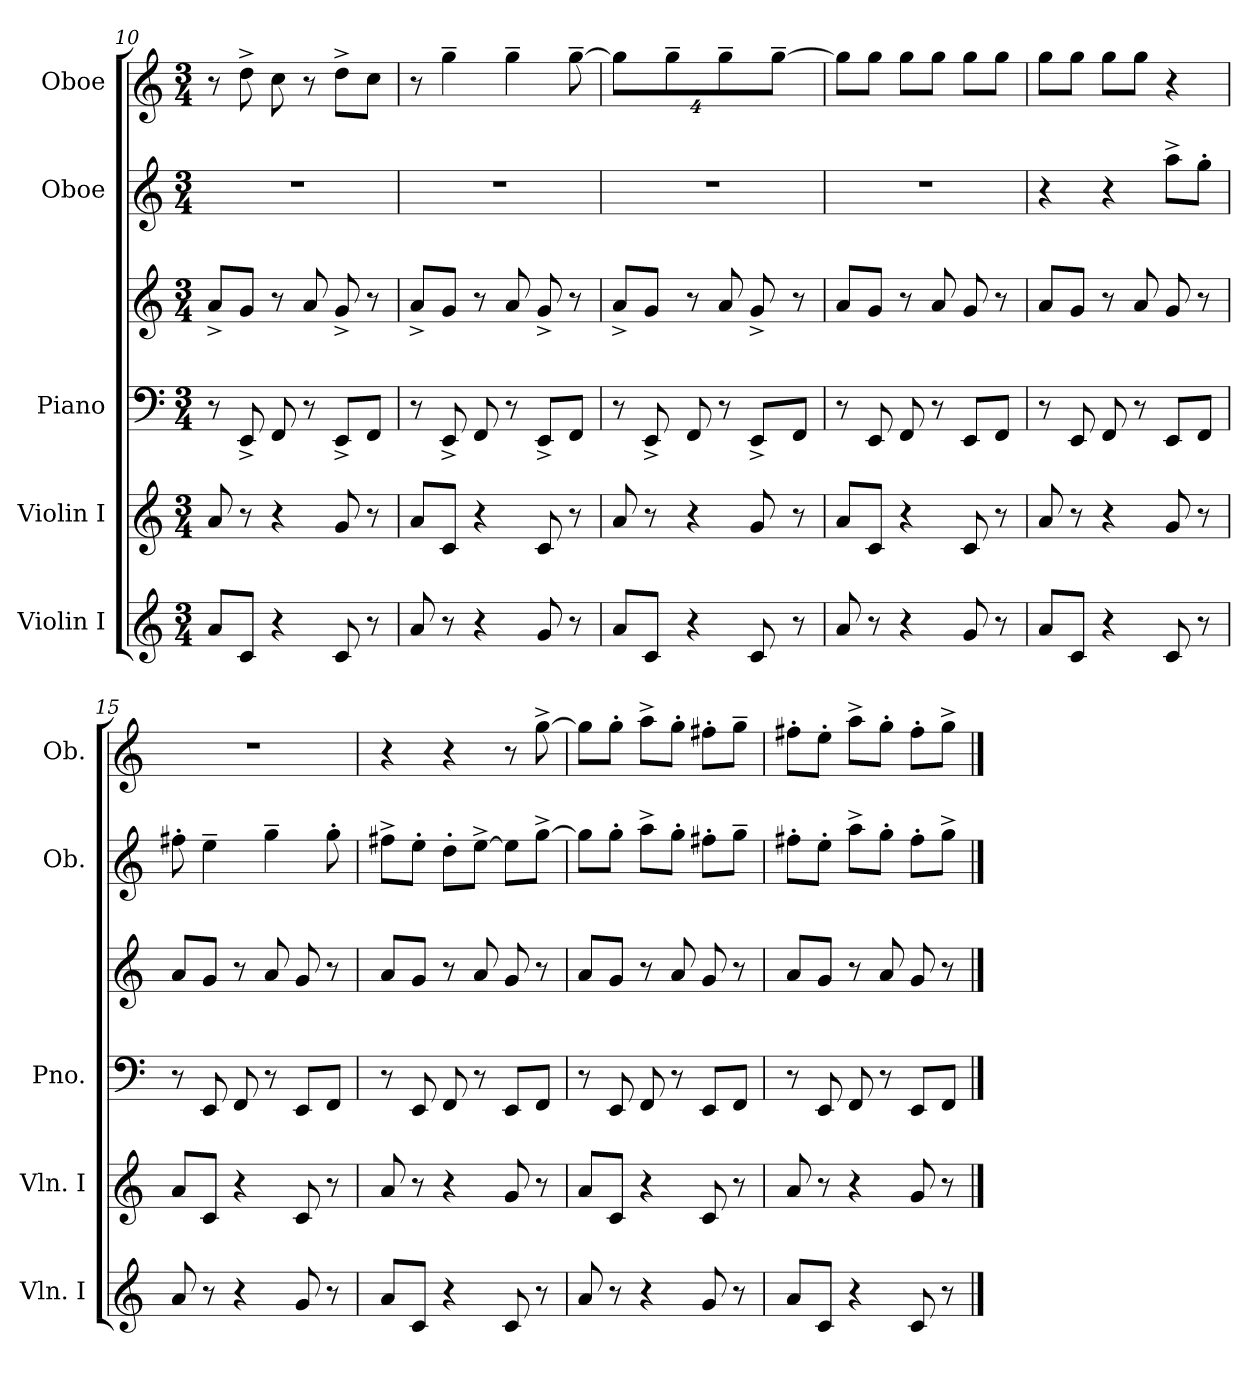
**kern	**kern	**kern	**kern	**kern	**kern
*part5	*part4	*part3	*part3	*part2	*part1
*staff6	*staff5	*staff4	*staff3	*staff2	*staff1
*I"Violin I	*I"Violin I	*I"Piano	*	*I"Oboe	*I"Oboe
*I'Vln. I	*I'Vln. I	*I'Pno.	*	*I'Ob.	*I'Ob.
*clefG2	*clefG2	*clefF4	*clefG2	*clefG2	*clefG2
*k[]	*k[]	*k[]	*k[]	*k[]	*k[]
*C:	*C:	*C:	*C:	*C:	*C:
*M3/4	*M3/4	*M3/4	*M3/4	*M3/4	*M3/4
=10	=10	=10	=10	=10	=10
8aL	8a	8r	8a^L	2.r	8r
8cJ	8r	8EE^	8gJ	.	8dd^
4r	4r	8FF	8r	.	8cc
.	.	8r	8a	.	8r
8c	8g	8EE^L	8g^	.	8dd^L
8r	8r	8FFJ	8r	.	8ccJ
=11	=11	=11	=11	=11	=11
8a	8aL	8r	8a^L	2.r	8r
8r	8cJ	8EE^	8gJ	.	4gg~
4r	4r	8FF	8r	.	.
.	.	8r	8a	.	4gg~
8g	8c	8EE^L	8g^	.	.
8r	8r	8FFJ	8r	.	[8gg~
=12	=12	=12	=12	=12	=12
8aL	8a	8r	8a^L	2.r	16%3ggL]
8cJ	8r	8EE^	8gJ	.	.
.	.	.	.	.	16%3gg~
4r	4r	8FF	8r	.	.
.	.	8r	8a	.	16%3gg~
8c	8g	8EE^L	8g^	.	.
.	.	.	.	.	[16%3gg~J
8r	8r	8FFJ	8r	.	.
=13	=13	=13	=13	=13	=13
8a	8aL	8r	8aL	2.r	8ggL]
8r	8cJ	8EE	8gJ	.	8ggJ
4r	4r	8FF	8r	.	8ggL
.	.	8r	8a	.	8ggJ
8g	8c	8EEL	8g	.	8ggL
8r	8r	8FFJ	8r	.	8ggJ
=14	=14	=14	=14	=14	=14
8aL	8a	8r	8aL	4r	8ggL
8cJ	8r	8EE	8gJ	.	8ggJ
4r	4r	8FF	8r	4r	8ggL
.	.	8r	8a	.	8ggJ
8c	8g	8EEL	8g	8aa^L	4r
8r	8r	8FFJ	8r	8gg'J	.
=15	=15	=15	=15	=15	=15
8a	8aL	8r	8aL	8ff#X'	2.r
8r	8cJ	8EE	8gJ	4ee~	.
4r	4r	8FF	8r	.	.
.	.	8r	8a	4gg~	.
8g	8c	8EEL	8g	.	.
8r	8r	8FFJ	8r	8gg'	.
=16	=16	=16	=16	=16	=16
8aL	8a	8r	8aL	8ff#X^L	4r
8cJ	8r	8EE	8gJ	8ee'J	.
4r	4r	8FF	8r	8dd'L	4r
.	.	8r	8a	[8ee^J	.
8c	8g	8EEL	8g	8eeL]	8r
8r	8r	8FFJ	8r	[8gg^J	[8gg^
=17	=17	=17	=17	=17	=17
8a	8aL	8r	8aL	8ggL]	8ggL]
8r	8cJ	8EE	8gJ	8gg'J	8gg'J
4r	4r	8FF	8r	8aa^L	8aa^L
.	.	8r	8a	8gg'J	8gg'J
8g	8c	8EEL	8g	8ff#X'L	8ff#X'L
8r	8r	8FFJ	8r	8gg~J	8gg~J
=18	=18	=18	=18	=18	=18
8aL	8a	8r	8aL	8ff#X'L	8ff#X'L
8cJ	8r	8EE	8gJ	8ee'J	8ee'J
4r	4r	8FF	8r	8aa^L	8aa^L
.	.	8r	8a	8gg'J	8gg'J
8c	8g	8EEL	8g	8ff#'L	8ff#'L
8r	8r	8FFJ	8r	8gg^J	8gg^J
==	==	==	==	==	==
*-	*-	*-	*-	*-	*-
